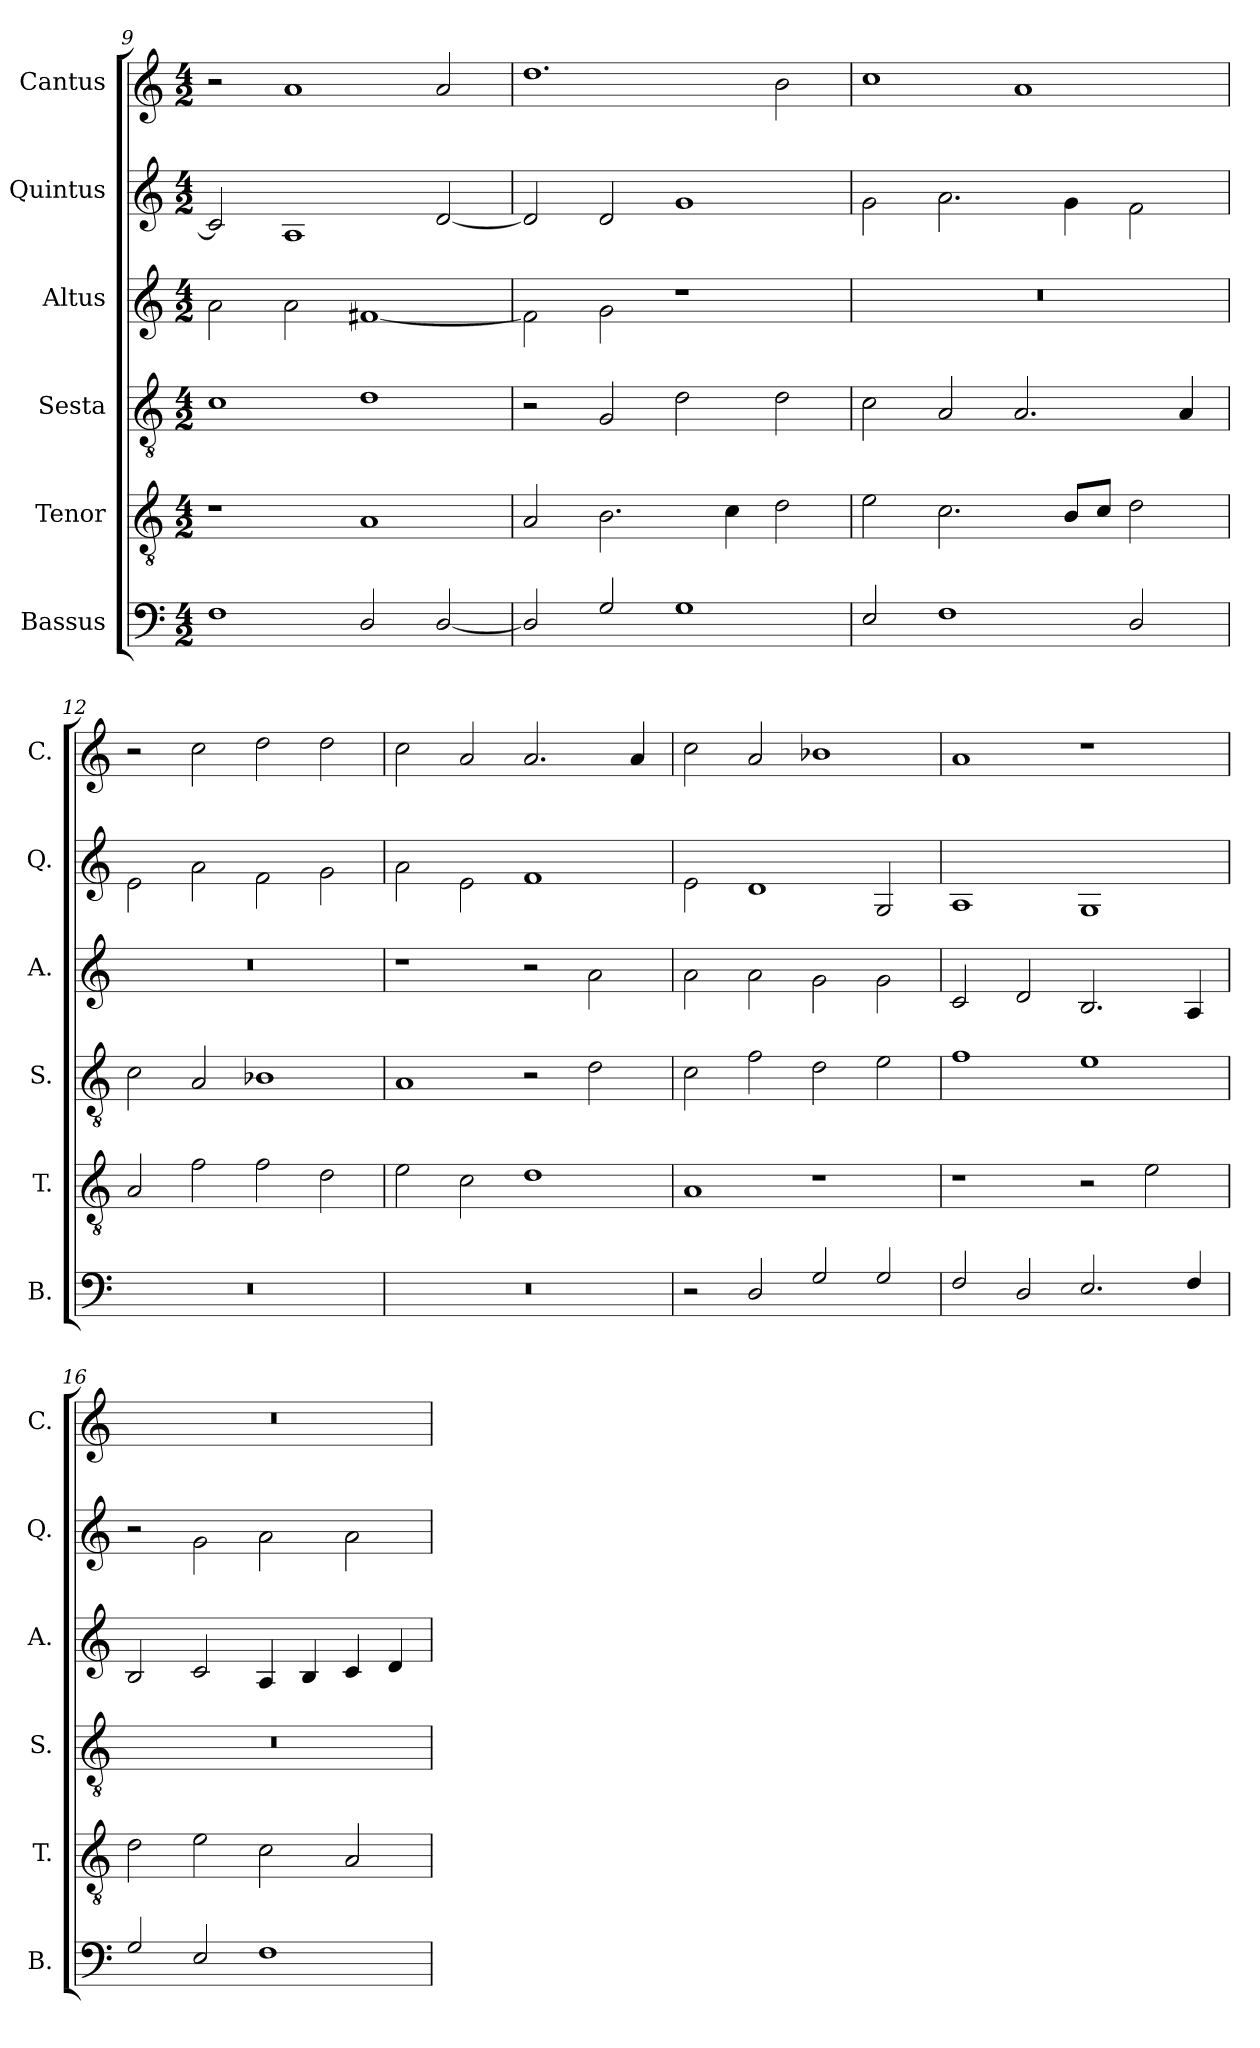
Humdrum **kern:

**kern	**kern	**kern	**kern	**kern	**kern
*part6	*part5	*part4	*part3	*part2	*part1
*staff6	*staff5	*staff4	*staff3	*staff2	*staff1
*I"Bassus	*I"Tenor	*I"Sesta	*I"Altus	*I"Quintus	*I"Cantus
*I'B.	*I'T.	*I'S.	*I'A.	*I'Q.	*I'C.
*clefF4	*clefGv2	*clefGv2	*clefG2	*clefG2	*clefG2
*k[]	*k[]	*k[]	*k[]	*k[]	*k[]
*M4/2	*M4/2	*M4/2	*M4/2	*M4/2	*M4/2
=9	=9	=9	=9	=9	=9
1F	1r	1c	2a\	2c/]	2r
.	.	.	2a\	1A	1a
2D/	1A	1d	[1f#X	.	.
[2D/	.	.	.	[2d/	2a/
=10	=10	=10	=10	=10	=10
2D/]	2A/	2r	2f#\]	2d/]	1.dd
2G/	2.B\	2G/	2g\	2d/	.
1G	.	2d\	1r	1g	.
.	4c\	.	.	.	.
.	2d\	2d\	.	.	2b\
=11	=11	=11	=11	=11	=11
2E/	2e\	2c\	0r	2g\	1cc
1F	2.c\	2A/	.	2.a\	.
.	.	2.A/	.	.	1a
.	8B/L	.	.	4g\	.
.	8c/J	.	.	.	.
2D/	2d\	.	.	2f\	.
.	.	4A/	.	.	.
=12	=12	=12	=12	=12	=12
0r	2A/	2c\	0r	2e\	2r
.	2f\	2A/	.	2a\	2cc\
.	2f\	1B-X	.	2f\	2dd\
.	2d\	.	.	2g\	2dd\
=13	=13	=13	=13	=13	=13
0r	2e\	1A	1r	2a\	2cc\
.	2c\	.	.	2e\	2a/
.	1d	2r	2r	1f	2.a/
.	.	2d\	2a\	.	.
.	.	.	.	.	4a/
!!LO:PB:g=z
=14	=14	=14	=14	=14	=14
2r	1A	2c\	2a\	2e\	2cc\
2D/	.	2f\	2a\	1d	2a/
2G/	1r	2d\	2g\	.	1b-X
2G/	.	2e\	2g\	2G/	.
=15	=15	=15	=15	=15	=15
2F/	1r	1f	2c/	1A	1a
2D/	.	.	2d/	.	.
2.E/	2r	1e	2.B/	1G	1r
.	2e\	.	.	.	.
4F/	.	.	4A/	.	.
=16	=16	=16	=16	=16	=16
2G/	2d\	0r	2B/	2r	0r
2E/	2e\	.	2c/	2g\	.
1F	2c\	.	4A/	2a\	.
.	.	.	4B/	.	.
.	2A/	.	4c/	2a\	.
.	.	.	4d/	.	.
=	=	=	=	=	=
*-	*-	*-	*-	*-	*-
